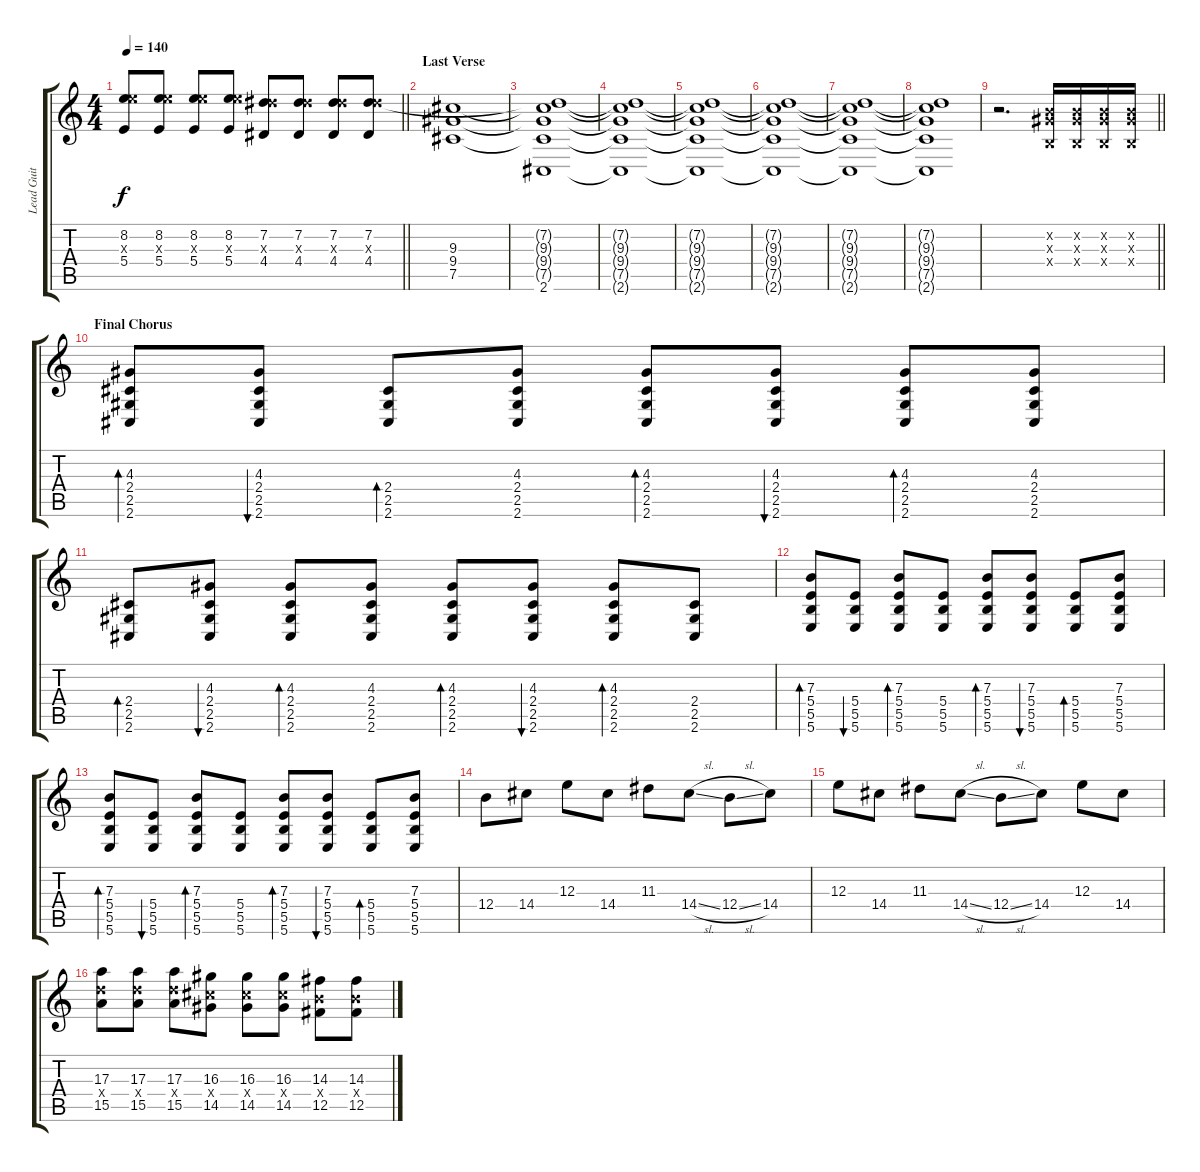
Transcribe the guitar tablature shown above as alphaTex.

\track (" Lead Guitar" " Lead Guit") {instrument acousticguitarsteel}
\staff {score tabs}
\tuning (Db4 Ab3 E3 B2 Gb2 B1) {hide}
\ts (4 4)
\tempo 140
\clef g2
\barLineRight lightlight
\ks c
(8.2 12.3{x} 5.4).8{dy f} (8.2 12.3{x} 5.4).8 (8.2 12.3{x} 5.4).8 (8.2 12.3{x} 5.4).8 (7.2 11.3{x} 4.4).8 (7.2 11.3{x} 4.4).8 (7.2 11.3{x} 4.4).8 (7.2 11.3{x} 4.4).8 |
\section ("" "Last Verse")
(9.3 9.4 7.5).1 |
(7.2{t} 9.3{t} 9.4{t} 7.5{t} 2.6).1 |
(7.2{t} 9.3{t} 9.4{t} 7.5{t} 2.6{t}).1 |
(7.2{t} 9.3{t} 9.4{t} 7.5{t} 2.6{t}).1 |
(7.2{t} 9.3{t} 9.4{t} 7.5{t} 2.6{t}).1 |
(7.2{t} 9.3{t} 9.4{t} 7.5{t} 2.6{t}).1 |
(7.2{t} 9.3{t} 9.4{t} 7.5{t} 2.6{t}).1 |
\barLineRight lightlight
r.2{d} (0.2{x} 7.3{x} 0.4{x}).16 (0.2{x} 7.3{x} 0.4{x}).16 (0.2{x} 7.3{x} 0.4{x}).16 (0.2{x} 7.3{x} 0.4{x}).16 |
\section ("" "Final Chorus")
(4.3 2.4 2.5 2.6).8{bd 120} (4.3 2.4 2.5 2.6).8{bu 120} (2.4 2.5 2.6).8{bd 120} (4.3 2.4 2.5 2.6).8 (4.3 2.4 2.5 2.6).8{bd 120} (4.3 2.4 2.5 2.6).8{bu 120} (4.3 2.4 2.5 2.6).8{bd 120} (4.3 2.4 2.5 2.6).8 |
(2.4 2.5 2.6).8{bd 120} (4.3 2.4 2.5 2.6).8{bu 120} (4.3 2.4 2.5 2.6).8{bd 120} (4.3 2.4 2.5 2.6).8 (4.3 2.4 2.5 2.6).8{bd 120} (4.3 2.4 2.5 2.6).8{bu 120} (4.3 2.4 2.5 2.6).8{bd 120} (2.4 2.5 2.6).8 |
(7.3 5.4 5.5 5.6).8{bd 120} (5.4 5.5 5.6).8{bu 120} (7.3 5.4 5.5 5.6).8{bd 120} (5.4 5.5 5.6).8 (7.3 5.4 5.5 5.6).8{bd 120} (7.3 5.4 5.5 5.6).8{bu 120} (5.4 5.5 5.6).8{bd 120} (7.3 5.4 5.5 5.6).8 |
(7.3 5.4 5.5 5.6).8{bd 120} (5.4 5.5 5.6).8{bu 120} (7.3 5.4 5.5 5.6).8{bd 120} (5.4 5.5 5.6).8 (7.3 5.4 5.5 5.6).8{bd 120} (7.3 5.4 5.5 5.6).8{bu 120} (5.4 5.5 5.6).8{bd 120} (7.3 5.4 5.5 5.6).8 |
12.4.8 14.4.8 12.3.8 14.4.8 11.3.8 14.4{sl}.8 12.4{sl}.8 14.4.8 |
12.3.8 14.4.8 11.3.8 14.4{sl}.8 12.4{sl}.8 14.4.8 12.3.8 14.4.8 |
(17.3 15.4{x} 15.5).8 (17.3 15.4{x} 15.5).8 (17.3 15.4{x} 15.5).8 (16.3 14.4{x} 14.5).8 (16.3 14.4{x} 14.5).8 (16.3 14.4{x} 14.5).8 (14.3 12.4{x} 12.5).8 (14.3 12.4{x} 12.5).8
